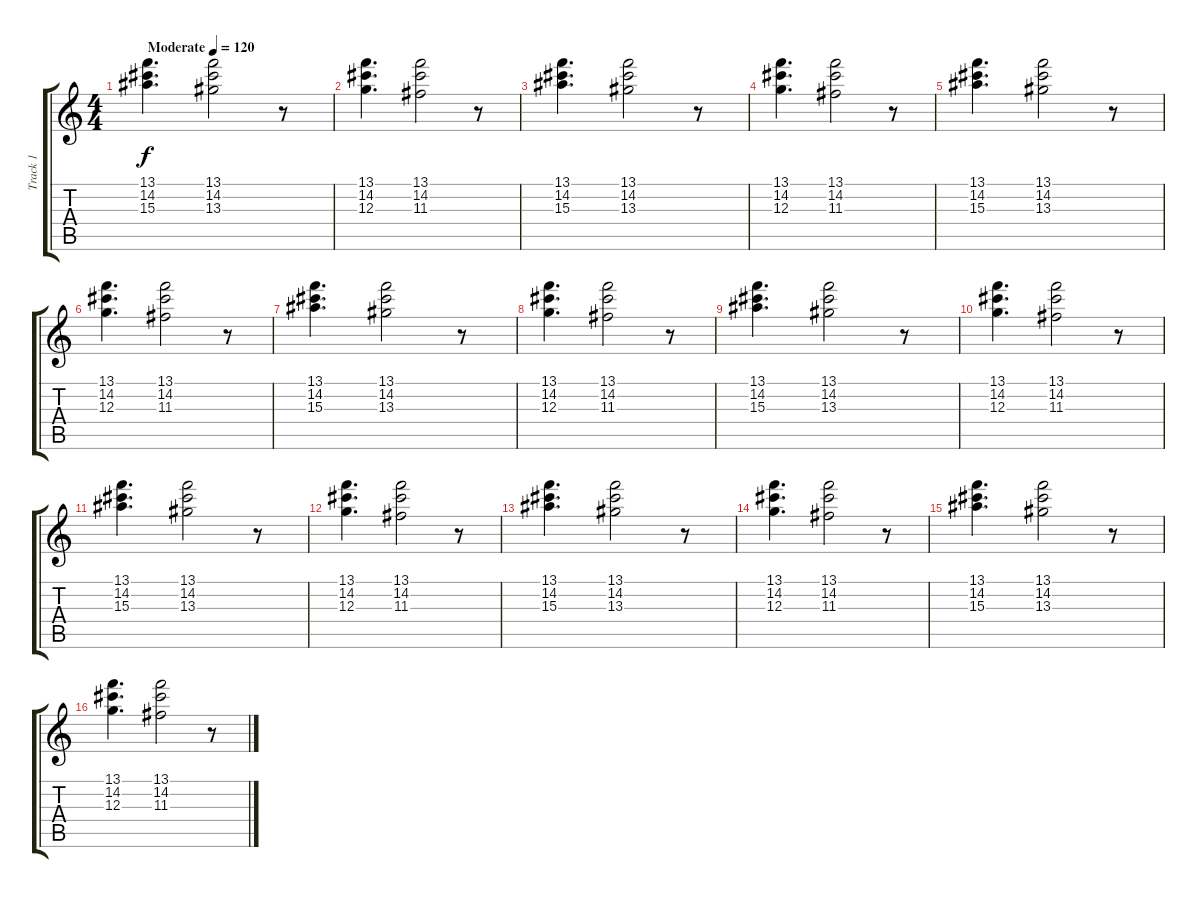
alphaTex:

\track ("Track 1" "Track 1") {instrument acousticguitarsteel}
\staff {score tabs}
\tuning (E4 B3 G3 D3 A2 E2) {hide}
\ts (4 4)
\tempo (120 "Moderate")
\clef g2
\ks c
(13.1 14.2 15.3).4{d dy f instrument acousticguitarsteel} (13.1 14.2 13.3).2 r.8 |
(13.1 14.2 12.3).4{d} (13.1 14.2 11.3).2 r.8 |
(13.1 14.2 15.3).4{d} (13.1 14.2 13.3).2 r.8 |
(13.1 14.2 12.3).4{d} (13.1 14.2 11.3).2 r.8 |
(13.1 14.2 15.3).4{d} (13.1 14.2 13.3).2 r.8 |
(13.1 14.2 12.3).4{d} (13.1 14.2 11.3).2 r.8 |
(13.1 14.2 15.3).4{d} (13.1 14.2 13.3).2 r.8 |
(13.1 14.2 12.3).4{d} (13.1 14.2 11.3).2 r.8 |
(13.1 14.2 15.3).4{d} (13.1 14.2 13.3).2 r.8 |
(13.1 14.2 12.3).4{d} (13.1 14.2 11.3).2 r.8 |
(13.1 14.2 15.3).4{d} (13.1 14.2 13.3).2 r.8 |
(13.1 14.2 12.3).4{d} (13.1 14.2 11.3).2 r.8 |
(13.1 14.2 15.3).4{d} (13.1 14.2 13.3).2 r.8 |
(13.1 14.2 12.3).4{d} (13.1 14.2 11.3).2 r.8 |
(13.1 14.2 15.3).4{d} (13.1 14.2 13.3).2 r.8 |
(13.1 14.2 12.3).4{d} (13.1 14.2 11.3).2 r.8
